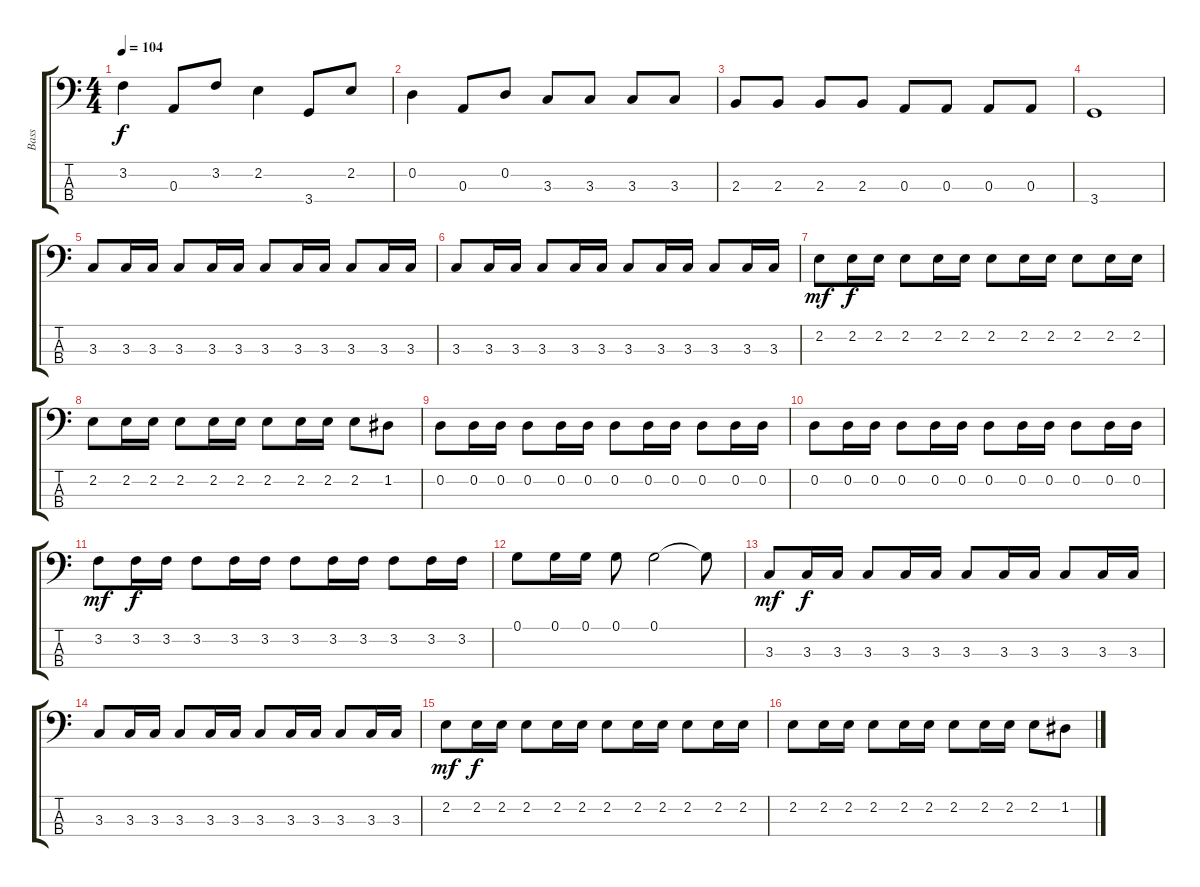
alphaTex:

\track ("Bass" "Bass") {instrument electricbassfinger}
\staff {score tabs}
\tuning (G2 D2 A1 E1) {hide}
\ts (4 4)
\tempo 104
\clef f4
\ks c
3.2.4{dy f} 0.3.8 3.2.8 2.2.4 3.4.8 2.2.8 |
0.2.4 0.3.8 0.2.8 3.3.8 3.3.8 3.3.8 3.3.8 |
2.3.8 2.3.8 2.3.8 2.3.8 0.3.8 0.3.8 0.3.8 0.3.8 |
3.4.1 |
3.3.8 3.3.16 3.3.16 3.3.8 3.3.16 3.3.16 3.3.8 3.3.16 3.3.16 3.3.8 3.3.16 3.3.16 |
3.3.8 3.3.16 3.3.16 3.3.8 3.3.16 3.3.16 3.3.8 3.3.16 3.3.16 3.3.8 3.3.16 3.3.16 |
2.2.8{dy mf} 2.2.16{dy f} 2.2.16 2.2.8 2.2.16 2.2.16 2.2.8 2.2.16 2.2.16 2.2.8 2.2.16 2.2.16 |
2.2.8 2.2.16 2.2.16 2.2.8 2.2.16 2.2.16 2.2.8 2.2.16 2.2.16 2.2.8 1.2.8 |
0.2.8 0.2.16 0.2.16 0.2.8 0.2.16 0.2.16 0.2.8 0.2.16 0.2.16 0.2.8 0.2.16 0.2.16 |
0.2.8 0.2.16 0.2.16 0.2.8 0.2.16 0.2.16 0.2.8 0.2.16 0.2.16 0.2.8 0.2.16 0.2.16 |
3.2.8{dy mf} 3.2.16{dy f} 3.2.16 3.2.8 3.2.16 3.2.16 3.2.8 3.2.16 3.2.16 3.2.8 3.2.16 3.2.16 |
0.1.8 0.1.16 0.1.16 0.1.8 0.1.2 0.1{t}.8 |
3.3.8{dy mf} 3.3.16{dy f} 3.3.16 3.3.8 3.3.16 3.3.16 3.3.8 3.3.16 3.3.16 3.3.8 3.3.16 3.3.16 |
3.3.8 3.3.16 3.3.16 3.3.8 3.3.16 3.3.16 3.3.8 3.3.16 3.3.16 3.3.8 3.3.16 3.3.16 |
2.2.8{dy mf} 2.2.16{dy f} 2.2.16 2.2.8 2.2.16 2.2.16 2.2.8 2.2.16 2.2.16 2.2.8 2.2.16 2.2.16 |
2.2.8 2.2.16 2.2.16 2.2.8 2.2.16 2.2.16 2.2.8 2.2.16 2.2.16 2.2.8 1.2.8
